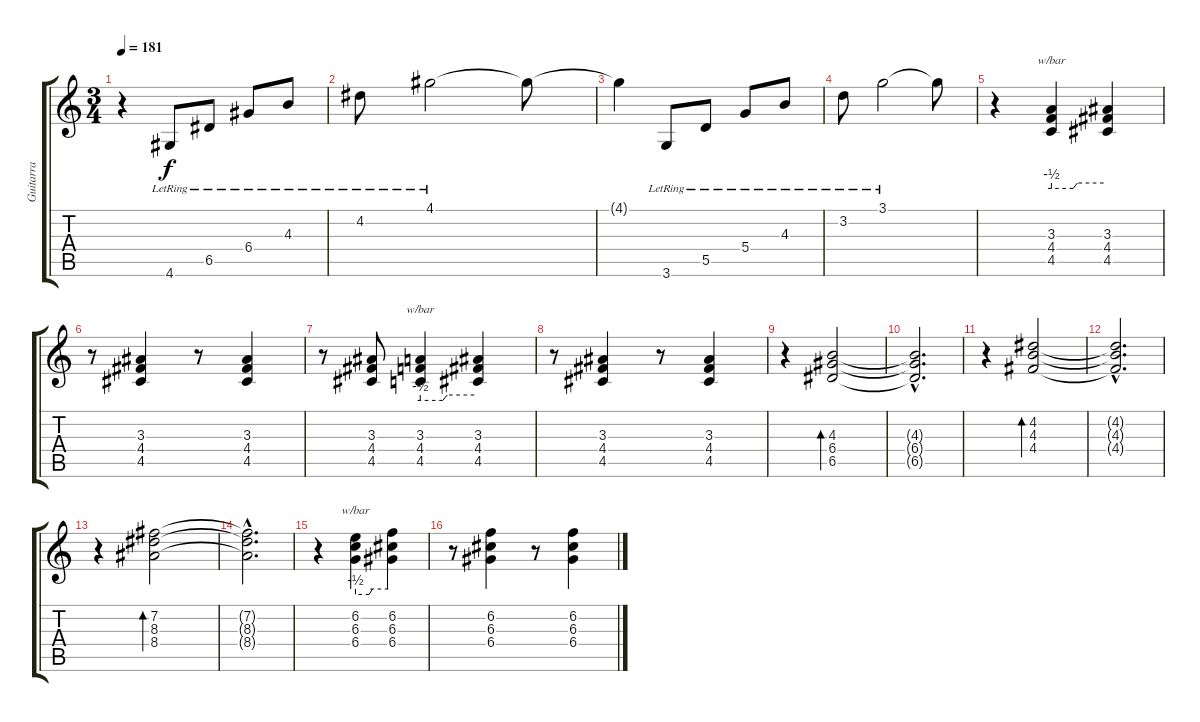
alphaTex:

\track ("Guitarra" "Guitarra") {instrument overdrivenguitar}
\staff {score tabs}
\tuning (E4 B3 G3 D3 A2 E2) {hide}
\ts (3 4)
\tempo 181
\clef g2
\ks c
r.4{dy f} 4.6{lr}.8 6.5{lr}.8 6.4{lr}.8 4.3{lr}.8 |
4.2{lr}.8 4.1{lr}.2 4.1{t}.8 |
4.1{t}.4 3.6{lr}.8 5.5{lr}.8 5.4{lr}.8 4.3{lr}.8 |
3.2{lr}.8 3.1{lr}.2 3.1{t}.8 |
r.4 (3.3 4.4 4.5).4{tbe (custom default 0 -2 25 -2 30 0 60 0)} (3.3 4.4 4.5).4 |
r.8 (3.3 4.4 4.5).4 r.8 (3.3 4.4 4.5).4 |
r.8 (3.3 4.4 4.5).8 (3.3 4.4 4.5).4{tbe (custom default 0 -2 25 -2 30 0 60 0)} (3.3 4.4 4.5).4 |
r.8 (3.3 4.4 4.5).4 r.8 (3.3 4.4 4.5).4 |
r.4 (4.3 6.4 6.5).2{bd 480 instrument electricguitarclean} |
(4.3{hac t} 6.4{hac t} 6.5{hac t}).2{d} |
r.4 (4.2 4.3 4.4).2{bd 480} |
(4.2{hac t} 4.3{hac t} 4.4{hac t}).2{d} |
r.4 (7.2 8.3 8.4).2{bd 480} |
(7.2{hac t} 8.3{hac t} 8.4{hac t}).2{d} |
r.4{instrument overdrivenguitar} (6.2 6.3 6.4).4{tbe (custom default 0 -2 25 -2 31 0 60 0)} (6.2 6.3 6.4).4 |
r.8 (6.2 6.3 6.4).4 r.8 (6.2 6.3 6.4).4
